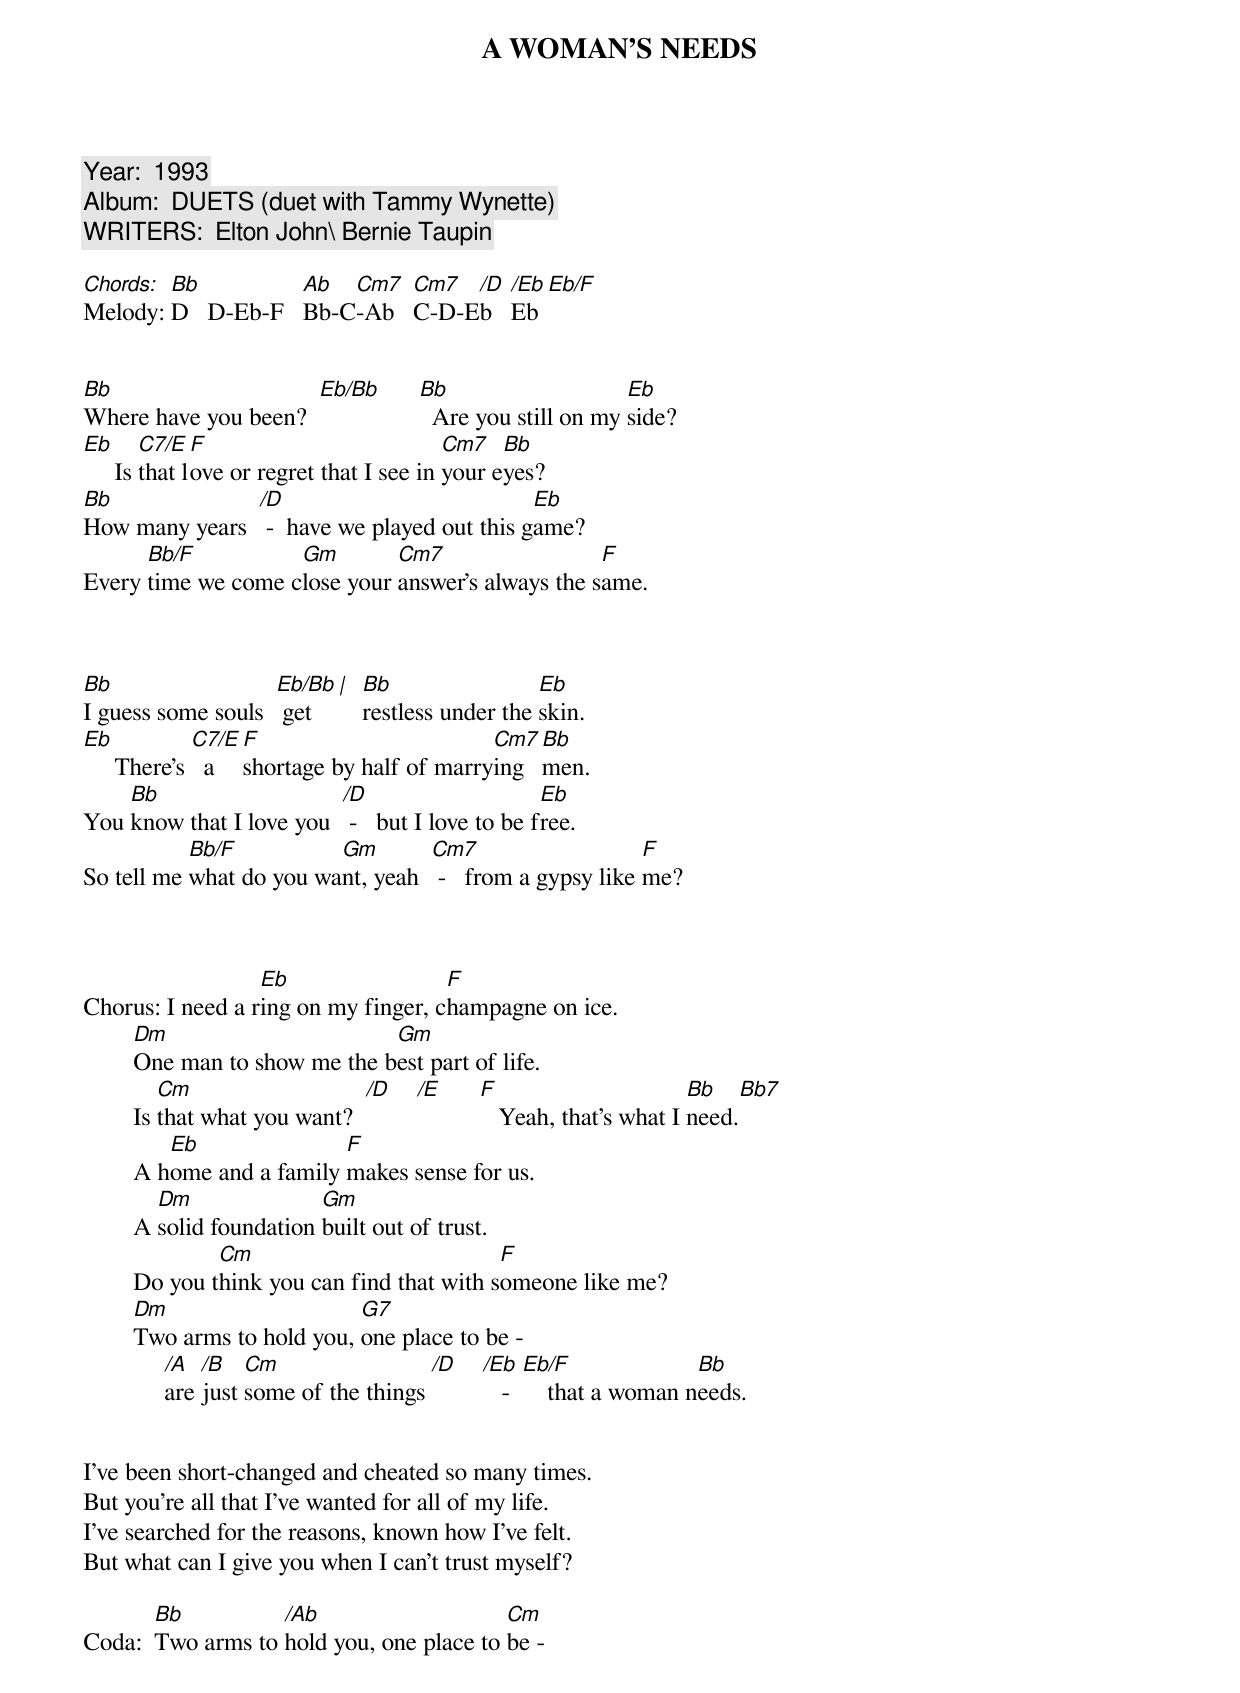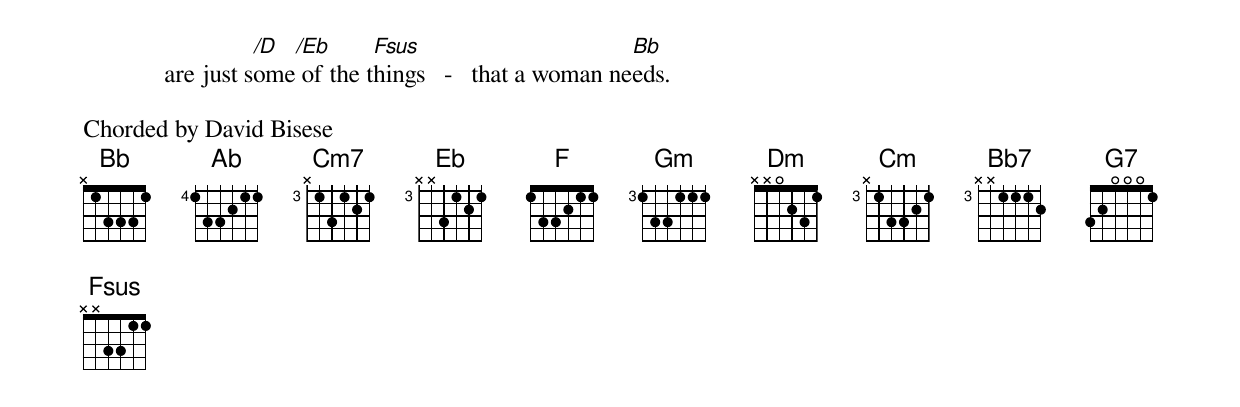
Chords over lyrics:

A WOMAN'S NEEDS

Year:  1993
Album:  DUETS (duet with Tammy Wynette)
WRITERS:  Elton John\ Bernie Taupin

Chords: Bb           Ab  Cm7   Cm7  /D  /Eb  Eb/F
Melody: D   D-Eb-F   Bb-C-Ab   C-D-Eb   Eb


Bb                    Eb/Bb Bb                    Eb
Where have you been?          Are you still on my side?
Eb      C7/E  F                           Cm7   Bb
     Is that love or regret that I see in your eyes?
Bb              /D                           Eb
How many years   -  have we played out this game?
      Bb/F          Gm        Cm7                  F
Every time we come close your answer's always the same.



Bb                  Eb/Bb | Bb                 Eb
I guess some souls   get    restless under the skin.
Eb           C7/E  F                        Cm7 Bb
     There's   a   shortage by half of marrying men.
    Bb                    /D                     Eb
You know that I love you   -   but I love to be free.
           Bb/F          Gm        Cm7                    F
So tell me what do you want, yeah   -   from a gypsy like me?



                  Eb                 F
Chorus: I need a ring on my finger, champagne on ice.
        Dm                      Gm
        One man to show me the best part of life.
           Cm                   /D  /E    F                      Bb   Bb7
        Is that what you want?               Yeah, that's what I need.
           Eb               F
        A home and a family makes sense for us.
          Dm               Gm
        A solid foundation built out of trust.
                Cm                           F
        Do you think you can find that with someone like me?
        Dm                    G7
        Two arms to hold you, one place to be -
             /A  /B   Cm                 /D  /Eb   Eb/F              Bb
             are just some of the things        -      that a woman needs.


I've been short-changed and cheated so many times.
But you're all that I've wanted for all of my life.
I've searched for the reasons, known how I've felt.
But what can I give you when I can't trust myself?

       Bb          /Ab                    Cm
Coda:  Two arms to hold you, one place to be -
                       /D /Eb      Fsus                       Bb
             are just some of the things   -   that a woman needs.

Chorded by David Bisese
